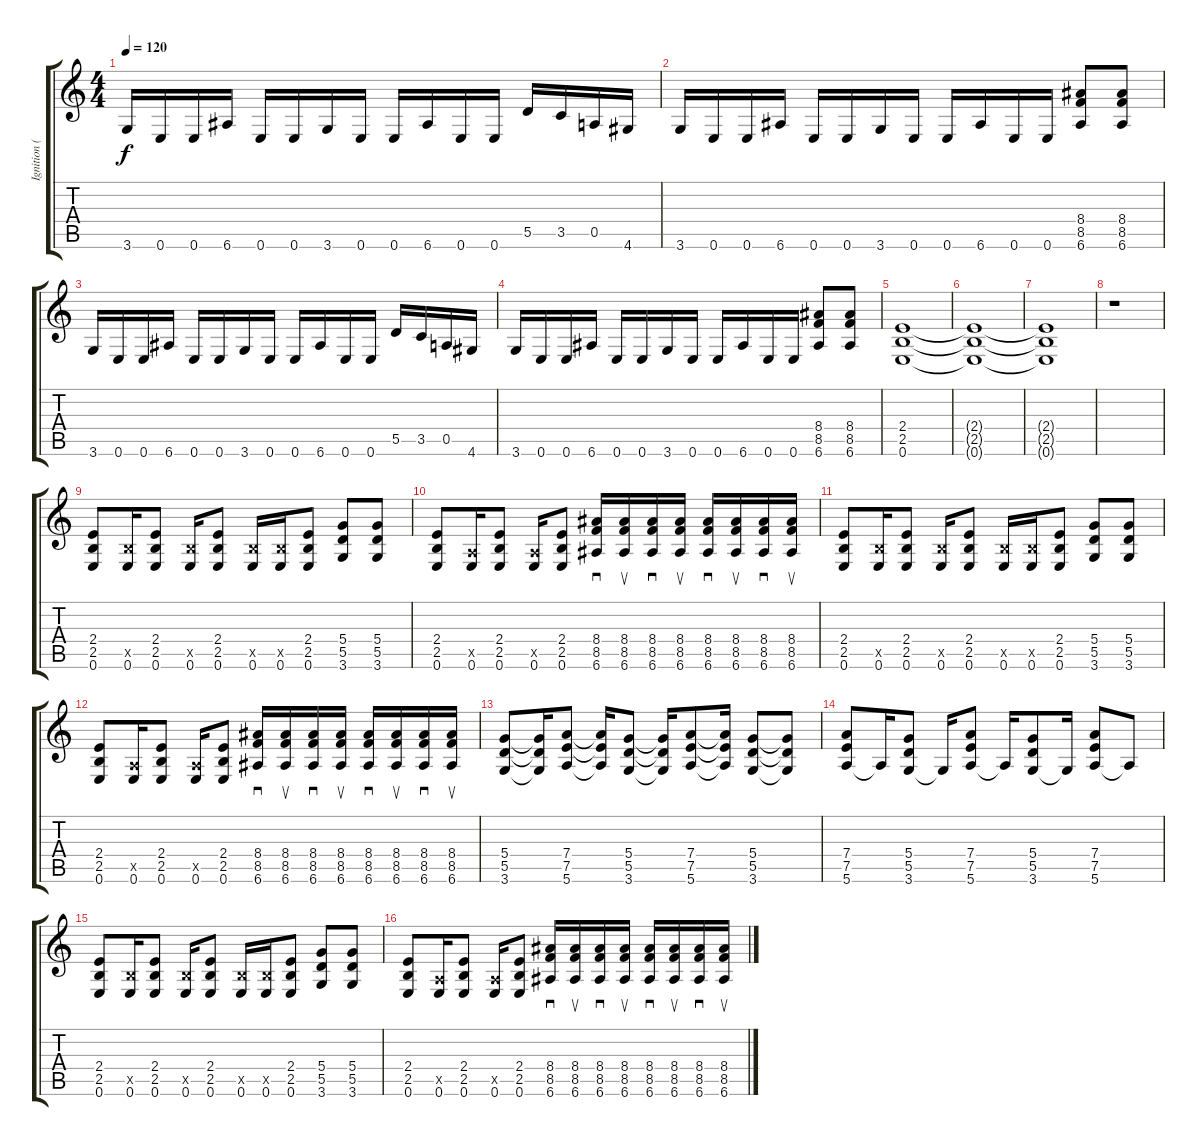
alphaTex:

\track ("Ignition (main lead)" "Ignition (") {instrument distortionguitar}
\staff {score tabs}
\tuning (E4 B3 G3 D3 A2 E2) {hide}
\ts (4 4)
\tempo 120
\clef g2
\ks c
3.6.16{dy f} 0.6.16 0.6.16 6.6.16 0.6.16 0.6.16 3.6.16 0.6.16 0.6.16 6.6.16 0.6.16 0.6.16 5.5.16 3.5.16 0.5.16 4.6.16 |
3.6.16 0.6.16 0.6.16 6.6.16 0.6.16 0.6.16 3.6.16 0.6.16 0.6.16 6.6.16 0.6.16 0.6.16 (8.4 8.5 6.6).8 (8.4 8.5 6.6).8 |
3.6.16 0.6.16 0.6.16 6.6.16 0.6.16 0.6.16 3.6.16 0.6.16 0.6.16 6.6.16 0.6.16 0.6.16 5.5.16 3.5.16 0.5.16 4.6.16 |
3.6.16 0.6.16 0.6.16 6.6.16 0.6.16 0.6.16 3.6.16 0.6.16 0.6.16 6.6.16 0.6.16 0.6.16 (8.4 8.5 6.6).8 (8.4 8.5 6.6).8 |
(2.4 2.5 0.6).1 |
(2.4{t} 2.5{t} 0.6{t}).1 |
(2.4{t} 2.5{t} 0.6{t}).1 |
r.1 |
(2.4 2.5 0.6).8 (2.5{x} 0.6).16 (2.4 2.5 0.6).8 (2.5{x} 0.6).16 (2.4 2.5 0.6).8 (2.5{x} 0.6).16 (2.5{x} 0.6).16 (2.4 2.5 0.6).8 (5.4 5.5 3.6).8 (5.4 5.5 3.6).8 |
(2.4 2.5 0.6).8 (0.5{x} 0.6).16 (2.4 2.5 0.6).8 (0.5{x} 0.6).16 (2.4 2.5 0.6).8 (8.4 8.5 6.6).16{sd} (8.4 8.5 6.6).16{su} (8.4 8.5 6.6).16{sd} (8.4 8.5 6.6).16{su} (8.4 8.5 6.6).16{sd} (8.4 8.5 6.6).16{su} (8.4 8.5 6.6).16{sd} (8.4 8.5 6.6).16{su} |
(2.4 2.5 0.6).8 (2.5{x} 0.6).16 (2.4 2.5 0.6).8 (2.5{x} 0.6).16 (2.4 2.5 0.6).8 (2.5{x} 0.6).16 (2.5{x} 0.6).16 (2.4 2.5 0.6).8 (5.4 5.5 3.6).8 (5.4 5.5 3.6).8 |
(2.4 2.5 0.6).8 (0.5{x} 0.6).16 (2.4 2.5 0.6).8 (0.5{x} 0.6).16 (2.4 2.5 0.6).8 (8.4 8.5 6.6).16{sd} (8.4 8.5 6.6).16{su} (8.4 8.5 6.6).16{sd} (8.4 8.5 6.6).16{su} (8.4 8.5 6.6).16{sd} (8.4 8.5 6.6).16{su} (8.4 8.5 6.6).16{sd} (8.4 8.5 6.6).16{su} |
(5.4 5.5 3.6).8 (5.4{t} 5.5{t} 3.6{t}).16 (7.4 7.5 5.6).8 (7.4{t} 7.5{t} 5.6{t}).16 (5.4 5.5 3.6).8 (5.4{t} 5.5{t} 3.6{t}).16 (7.4 7.5 5.6).8 (7.4{t} 7.5{t} 5.6{t}).16 (5.4 5.5 3.6).8 (5.4{t} 5.5{t} 3.6{t}).8 |
(7.4 7.5 5.6).8 5.6{t}.16 (5.4 5.5 3.6).8 3.6{t}.16 (7.4 7.5 5.6).8 5.6{t}.16 (5.4 5.5 3.6).8 3.6{t}.16 (7.4 7.5 5.6).8 5.6{t}.8 |
(2.4 2.5 0.6).8 (2.5{x} 0.6).16 (2.4 2.5 0.6).8 (2.5{x} 0.6).16 (2.4 2.5 0.6).8 (2.5{x} 0.6).16 (2.5{x} 0.6).16 (2.4 2.5 0.6).8 (5.4 5.5 3.6).8 (5.4 5.5 3.6).8 |
(2.4 2.5 0.6).8 (0.5{x} 0.6).16 (2.4 2.5 0.6).8 (0.5{x} 0.6).16 (2.4 2.5 0.6).8 (8.4 8.5 6.6).16{sd} (8.4 8.5 6.6).16{su} (8.4 8.5 6.6).16{sd} (8.4 8.5 6.6).16{su} (8.4 8.5 6.6).16{sd} (8.4 8.5 6.6).16{su} (8.4 8.5 6.6).16{sd} (8.4 8.5 6.6).16{su}
